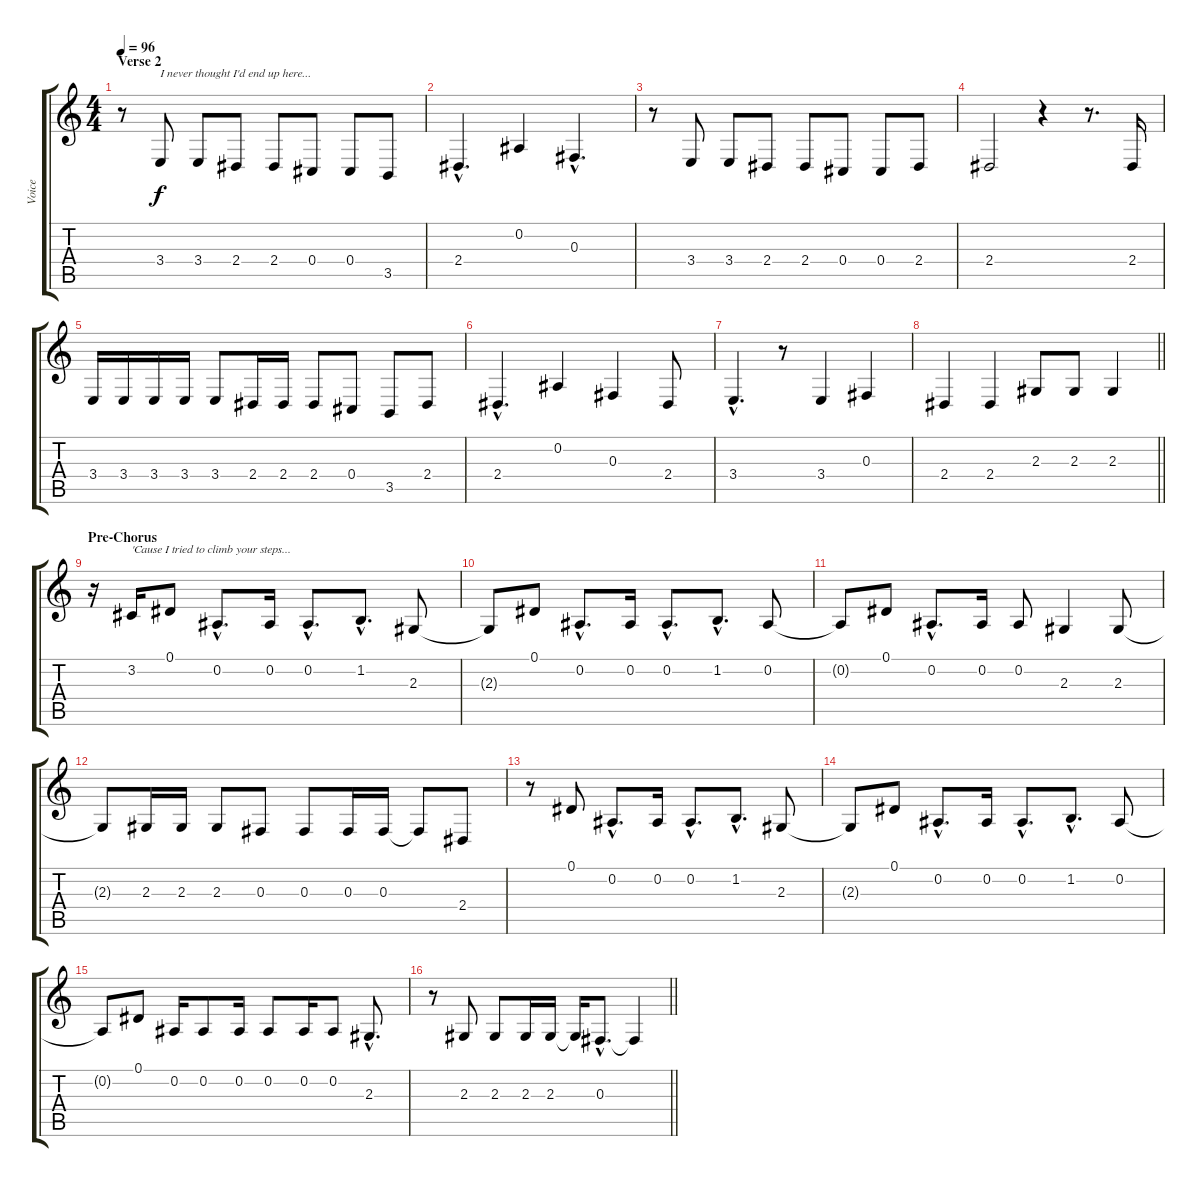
\track ("Voice" "Voice") {instrument clarinet}
\staff {score tabs}
\tuning (Eb4 Bb3 Gb3 Db3 Ab2 Eb2) {hide}
\ts (4 4)
\section ("" "Verse 2")
\tempo 96
\clef g2
\ks c
r.8{dy f volume 14} 3.4.8{txt "I never thought I'd end up here..."} 3.4.8 2.4.8 2.4.8 0.4.8 0.4.8 3.5.8 |
2.4{hac}.4{d} 0.2.4 0.3{hac}.4{d} |
r.8 3.4.8 3.4.8 2.4.8 2.4.8 0.4.8 0.4.8 2.4.8 |
2.4.2 r.4 r.8{d} 2.4.16 |
3.4.16 3.4.16 3.4.16 3.4.16 3.4.8 2.4.16 2.4.16 2.4.8 0.4.8 3.5.8 2.4.8 |
2.4{hac}.4{d} 0.2.4 0.3.4 2.4.8 |
3.4{hac}.4{d} r.8 3.4.4 0.3.4 |
\barLineRight lightlight
2.4.4 2.4.4 2.3.8 2.3.8 2.3.4 |
\section ("" "Pre-Chorus")
r.16{volume 15} 3.2.16{txt "'Cause I tried to climb your steps..."} 0.1.8 0.2{hac}.8{d} 0.2.16 0.2{hac}.8{d} 1.2{hac}.8{d} 2.3.8 |
2.3{t}.8 0.1.8 0.2{hac}.8{d} 0.2.16 0.2{hac}.8{d} 1.2{hac}.8{d} 0.2.8 |
0.2{t}.8 0.1.8 0.2{hac}.8{d} 0.2.16 0.2.8 2.3.4 2.3.8 |
2.3{t}.8 2.3.16 2.3.16 2.3.8 0.3.8 0.3.8 0.3.16 0.3.16 0.3{t}.8 2.4.8 |
r.8 0.1.8 0.2{hac}.8{d} 0.2.16 0.2{hac}.8{d} 1.2{hac}.8{d} 2.3.8 |
2.3{t}.8 0.1.8 0.2{hac}.8{d} 0.2.16 0.2{hac}.8{d} 1.2{hac}.8{d} 0.2.8 |
0.2{t}.8 0.1.8 0.2.16 0.2.8 0.2.16 0.2.8 0.2.16 0.2.8 2.3{hac}.8{d} |
\barLineRight lightlight
r.8 2.3.8 2.3.8 2.3.16 2.3.16 2.3{t}.16 0.3{hac}.8{d} 0.3{t}.4
